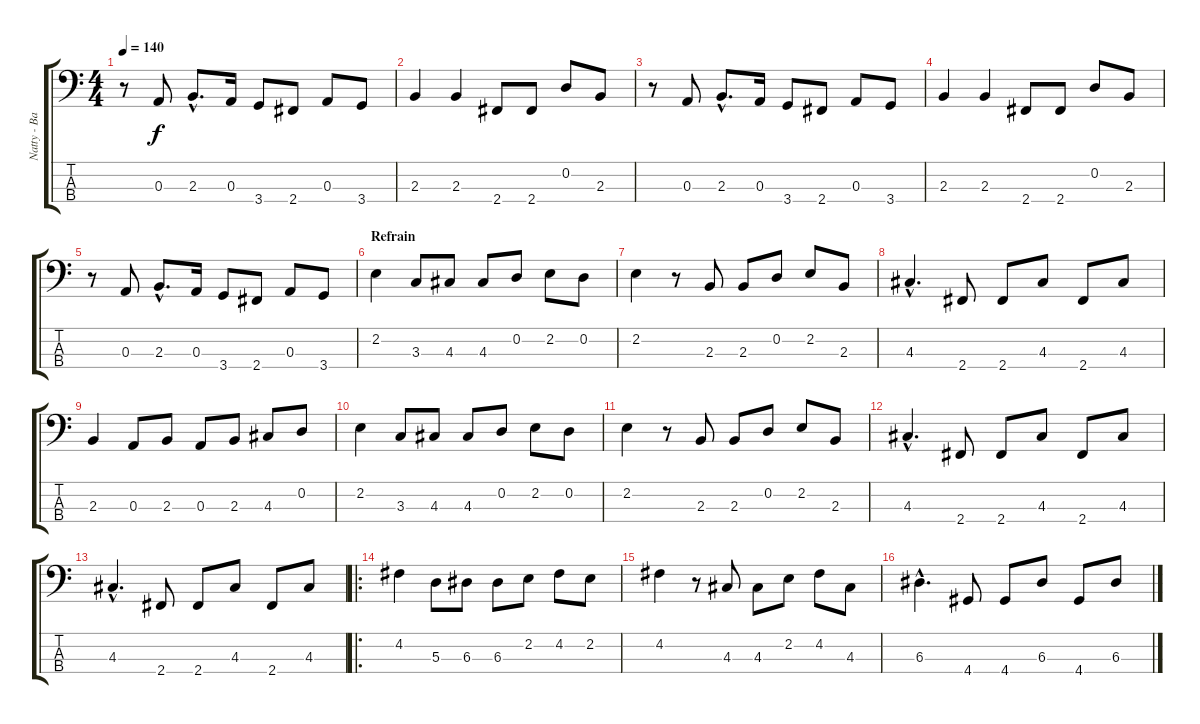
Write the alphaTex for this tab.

\track ("Natty - Basse" "Natty - Ba") {instrument electricbassfinger}
\staff {score tabs}
\tuning (G2 D2 A1 E1) {hide}
\ts (4 4)
\tempo 140
\clef f4
\ks c
r.8{dy f} 0.3.8 2.3{hac}.8{d} 0.3.16 3.4.8 2.4.8 0.3.8 3.4.8 |
2.3.4 2.3.4 2.4.8 2.4.8 0.2.8 2.3.8 |
r.8 0.3.8 2.3{hac}.8{d} 0.3.16 3.4.8 2.4.8 0.3.8 3.4.8 |
2.3.4 2.3.4 2.4.8 2.4.8 0.2.8 2.3.8 |
r.8 0.3.8 2.3{hac}.8{d} 0.3.16 3.4.8 2.4.8 0.3.8 3.4.8 |
\section ("" "Refrain")
2.2.4 3.3.8 4.3.8 4.3.8 0.2.8 2.2.8 0.2.8 |
2.2.4 r.8 2.3.8 2.3.8 0.2.8 2.2.8 2.3.8 |
4.3{hac}.4{d} 2.4.8 2.4.8 4.3.8 2.4.8 4.3.8 |
2.3.4 0.3.8 2.3.8 0.3.8 2.3.8 4.3.8 0.2.8 |
2.2.4 3.3.8 4.3.8 4.3.8 0.2.8 2.2.8 0.2.8 |
2.2.4 r.8 2.3.8 2.3.8 0.2.8 2.2.8 2.3.8 |
4.3{hac}.4{d} 2.4.8 2.4.8 4.3.8 2.4.8 4.3.8 |
4.3{hac}.4{d} 2.4.8 2.4.8 4.3.8 2.4.8 4.3.8 |
\ro
4.2.4 5.3.8 6.3.8 6.3.8 2.2.8 4.2.8 2.2.8 |
4.2.4 r.8 4.3.8 4.3.8 2.2.8 4.2.8 4.3.8 |
6.3{hac}.4{d} 4.4.8 4.4.8 6.3.8 4.4.8 6.3.8
